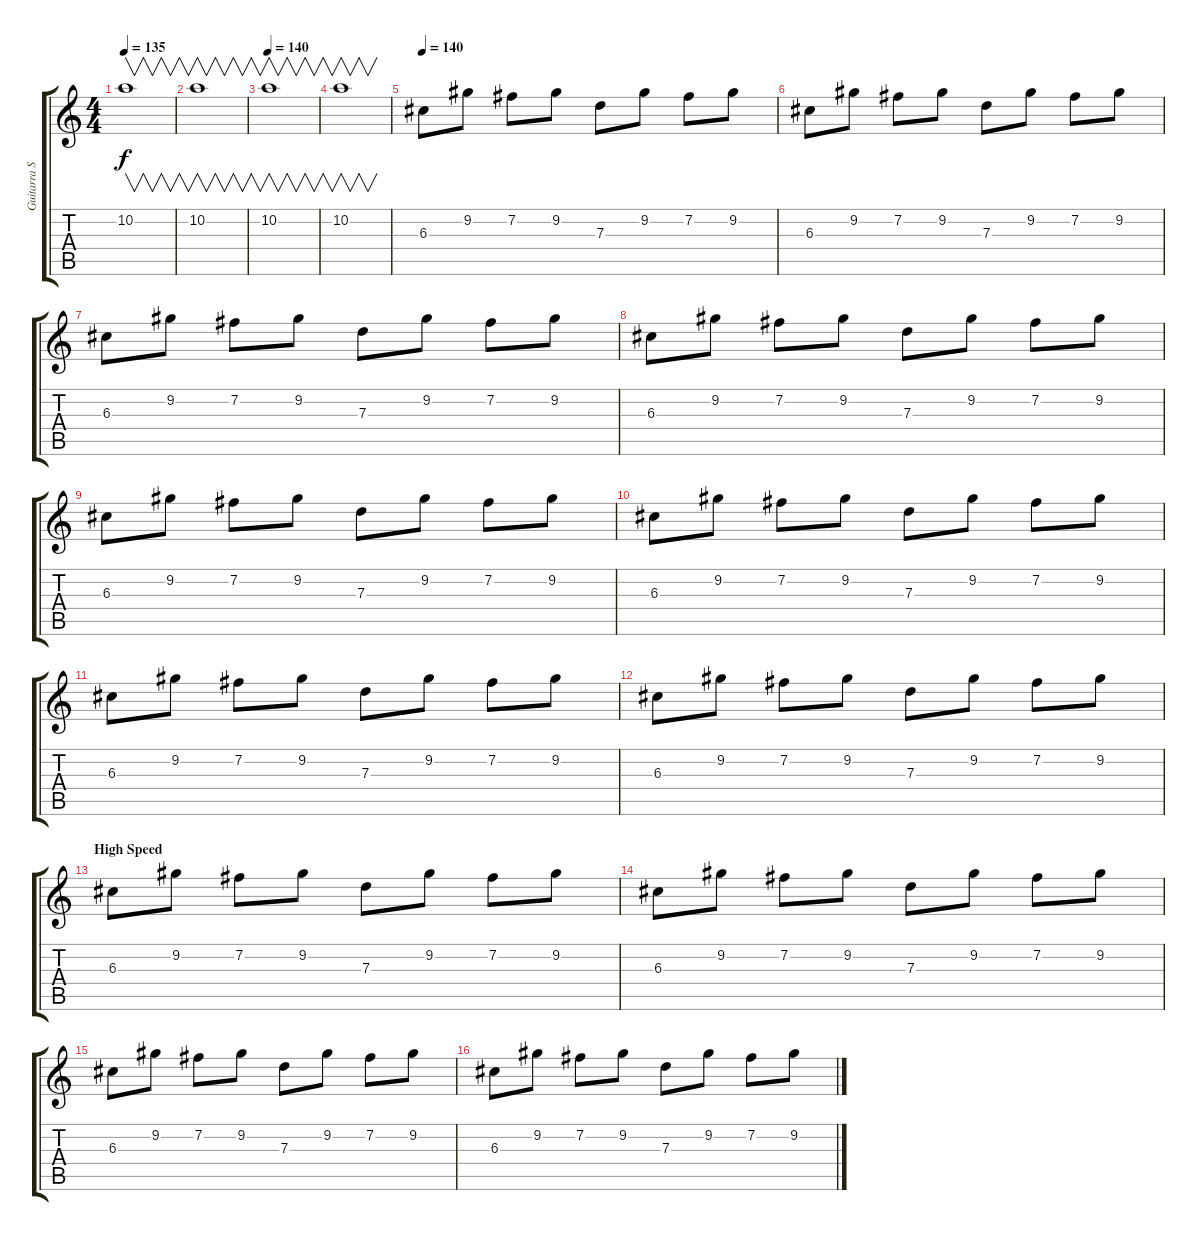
\track ("Guitarra Solo" "Guitarra S") {instrument distortionguitar}
\staff {score tabs}
\tuning (E4 B3 G3 D3 A2 E2) {hide}
\ts (4 4)
\tempo 135
\clef g2
\ks c
10.2.1{v dy f} |
10.2.1{v} |
\tempo 140
10.2.1{v} |
10.2.1{v volume 14} |
\tempo 140
6.3.8{volume 16 instrument distortionguitar} 9.2.8 7.2.8 9.2.8 7.3.8 9.2.8 7.2.8 9.2.8 |
6.3.8 9.2.8 7.2.8 9.2.8 7.3.8 9.2.8 7.2.8 9.2.8 |
6.3.8 9.2.8 7.2.8 9.2.8 7.3.8 9.2.8 7.2.8 9.2.8 |
6.3.8 9.2.8 7.2.8 9.2.8 7.3.8 9.2.8 7.2.8 9.2.8 |
6.3.8 9.2.8 7.2.8 9.2.8 7.3.8 9.2.8 7.2.8 9.2.8 |
6.3.8 9.2.8 7.2.8 9.2.8 7.3.8 9.2.8 7.2.8 9.2.8 |
6.3.8 9.2.8 7.2.8 9.2.8 7.3.8 9.2.8 7.2.8 9.2.8 |
6.3.8 9.2.8 7.2.8 9.2.8 7.3.8 9.2.8 7.2.8 9.2.8 |
\section ("" "High Speed")
6.3.8 9.2.8 7.2.8 9.2.8 7.3.8 9.2.8 7.2.8 9.2.8 |
6.3.8 9.2.8 7.2.8 9.2.8 7.3.8 9.2.8 7.2.8 9.2.8 |
6.3.8 9.2.8 7.2.8 9.2.8 7.3.8 9.2.8 7.2.8 9.2.8 |
6.3.8 9.2.8 7.2.8 9.2.8 7.3.8 9.2.8 7.2.8 9.2.8
